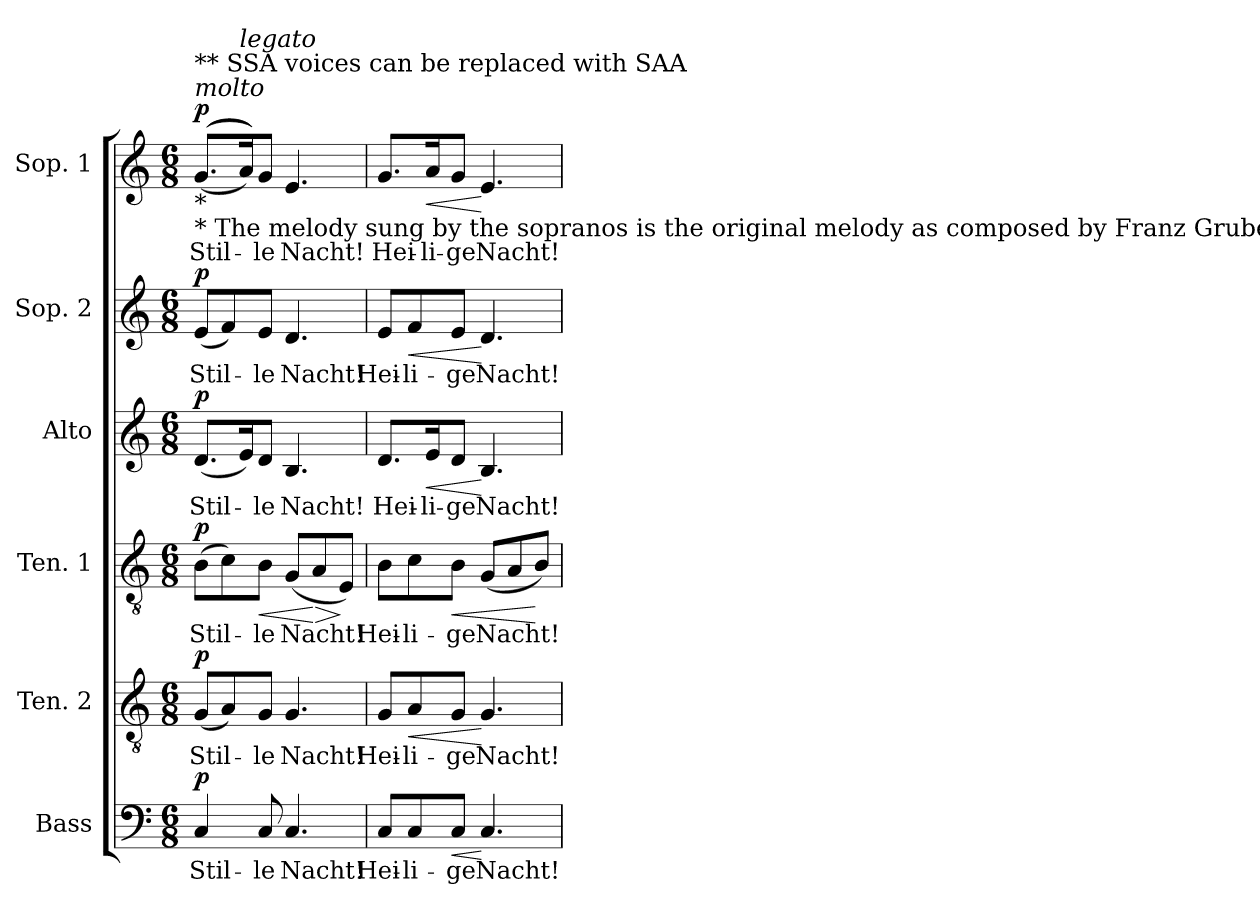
**kern	**text	**dynam	**kern	**text	**dynam	**kern	**text	**dynam	**kern	**text	**dynam	**kern	**text	**dynam	**kern	**text	**dynam
*part6	*part6	*part6	*part5	*part5	*part5	*part4	*part4	*part4	*part3	*part3	*part3	*part2	*part2	*part2	*part1	*part1	*part1
*staff6	*staff6	*staff6	*staff5	*staff5	*staff5	*staff4	*staff4	*staff4	*staff3	*staff3	*staff3	*staff2	*staff2	*staff2	*staff1	*staff1	*staff1
*I"Bass	*	*	*I"Ten. 2	*	*	*I"Ten. 1	*	*	*I"Alto	*	*	*I"Sop. 2	*	*	*I"Sop. 1	*	*
*I'Bs.	*	*	*I'T2.	*	*	*I'T1.	*	*	*I'A.	*	*	*I'S2.	*	*	*I'S1.	*	*
!!LO:PB:g=z
*clefF4	*	*	*clefGv2	*	*	*clefGv2	*	*	*clefG2	*	*	*clefG2	*	*	*clefG2	*	*
*	*	*	*ITrd7c12	*	*	*ITrd7c12	*	*	*	*	*	*	*	*	*	*	*
*k[]	*	*	*k[]	*	*	*k[]	*	*	*k[]	*	*	*k[]	*	*	*k[]	*	*
*C:	*	*	*C:	*	*	*C:	*	*	*C:	*	*	*C:	*	*	*C:	*	*
*M6/8	*	*	*M6/8	*	*	*M6/8	*	*	*M6/8	*	*	*M6/8	*	*	*M6/8	*	*
*MM23	*	*	*MM23	*	*	*MM23	*	*	*MM23	*	*	*MM23	*	*	*MM23	*	*
=1	=1	=1	=1	=1	=1	=1	=1	=1	=1	=1	=1	=1	=1	=1	=1	=1	=1
!	!LO:LY:b:color=#000000	!	!	!	!	!	!	!	!	!	!	!	!	!	!	!	!
!	!	!	!	!LO:LY:b:color=#000000	!	!	!	!	!	!	!	!	!	!	!	!	!
!	!	!	!	!	!	!	!LO:LY:b:color=#000000	!	!	!	!	!	!	!	!	!	!
!	!	!	!	!	!	!	!	!	!	!LO:LY:b:color=#000000	!	!	!	!	!	!	!
!	!	!	!	!	!	!	!	!	!	!	!	!	!LO:LY:b:color=#000000	!	!	!	!
!	!	!	!	!	!	!	!	!	!	!	!	!	!	!	!LO:TX:a:i:t=molto	!	!
!	!	!	!	!	!	!	!	!	!	!	!	!	!	!	!LO:TX:b:t=*	!	!
!	!	!	!	!	!	!	!	!	!	!	!	!	!	!	!LO:TX:b:t=* The melody sung by the sopranos is the original melody as composed by Franz Gruber	!	!
!	!	!	!	!	!	!	!	!	!	!	!	!	!	!	!LO:TX:t=** SSA voices can be replaced with SAA	!	!
!	!	!	!	!	!	!	!	!	!	!	!	!	!	!	!	!LO:LY:b:color=#000000	!
4Ci/	Stil-	p	(8GGi/L	Stil-	p	(8BBi\L	Stil-	p	(8.di/L	Stil-	p	(8ei/L	Stil-	p	(((8.gi/L	Stil-	p
.	.	.	8AAi/)	.	.	8Ci\)	.	.	.	.	.	8fi/)	.	.	.	.	.
!	!	!	!	!	!	!	!	!	!	!	!	!	!	!	!LO:TX:a:i:t=legato	!	!
.	.	.	.	.	.	.	.	.	16ei/K)	.	.	.	.	.	16ai/K)))	.	.
!	!LO:LY:b:color=#000000	!	!	!	!	!	!	!	!	!	!	!	!	!	!	!	!
!	!	!	!	!LO:LY:b:color=#000000	!	!	!	!	!	!	!	!	!	!	!	!	!
!	!	!	!	!	!	!	!LO:LY:b:color=#000000	!LO:HP:b	!	!	!	!	!	!	!	!	!
!	!	!	!	!	!	!	!	!	!	!LO:LY:b:color=#000000	!	!	!	!	!	!	!
!	!	!	!	!	!	!	!	!	!	!	!	!	!LO:LY:b:color=#000000	!	!	!	!
!	!	!	!	!	!	!	!	!	!	!	!	!	!	!	!	!LO:LY:b:color=#000000	!
8Ci/	-le	.	8GGi/J	-le	.	8BBi\J	-le	<	8di/J	-le	.	8ei/J	-le	.	8gi/J	-le	.
!	!LO:LY:b:color=#000000	!	!	!	!	!	!	!	!	!	!	!	!	!	!	!	!
!	!	!	!	!LO:LY:b:color=#000000	!	!	!	!	!	!	!	!	!	!	!	!	!
!	!	!	!	!	!	!	!LO:LY:b:color=#000000	!	!	!	!	!	!	!	!	!	!
!	!	!	!	!	!	!	!	!	!	!LO:LY:b:color=#000000	!	!	!	!	!	!	!
!	!	!	!	!	!	!	!	!	!	!	!	!	!LO:LY:b:color=#000000	!	!	!	!
!	!	!	!	!	!	!	!	!	!	!	!	!	!	!	!	!LO:LY:b:color=#000000	!
4.Ci/	Nacht!	.	4.GGi/	Nacht!	.	(8GGi/L	Nacht!	.	4.Bi/	Nacht!	.	4.di/	Nacht!	.	4.ei/	Nacht!	.
!	!	!	!	!	!	!	!	!LO:HP:n=1:b	!	!	!	!	!	!	!	!	!
.	.	.	.	.	.	8AAi/	.	[ >	.	.	.	.	.	.	.	.	.
.	.	.	.	.	.	8EEi/J)	.	]	.	.	.	.	.	.	.	.	.
=2	=2	=2	=2	=2	=2	=2	=2	=2	=2	=2	=2	=2	=2	=2	=2	=2	=2
!	!LO:LY:b:color=#000000	!	!	!	!	!	!	!	!	!	!	!	!	!	!	!	!
!	!	!	!	!LO:LY:b:color=#000000	!	!	!	!	!	!	!	!	!	!	!	!	!
!	!	!	!	!	!	!	!LO:LY:b:color=#000000	!	!	!	!	!	!	!	!	!	!
!	!	!	!	!	!	!	!	!	!	!LO:LY:b:color=#000000	!	!	!	!	!	!	!
!	!	!	!	!	!	!	!	!	!	!	!	!	!LO:LY:b:color=#000000	!	!	!	!
!	!	!	!	!	!	!	!	!	!	!	!	!	!	!	!	!LO:LY:b:color=#000000	!
8Ci/L	Hei-	.	8GGi/L	Hei-	.	8BBi\L	Hei-	.	8.di/L	Hei-	.	8ei/L	Hei-	.	8.gi/L	Hei-	.
!	!LO:LY:b:color=#000000	!	!	!	!	!	!	!	!	!	!	!	!	!	!	!	!
!	!	!	!	!LO:LY:b:color=#000000	!LO:HP:b	!	!	!	!	!	!	!	!	!	!	!	!
!	!	!	!	!	!	!	!LO:LY:b:color=#000000	!	!	!	!	!	!	!	!	!	!
!	!	!	!	!	!	!	!	!	!	!	!	!	!LO:LY:b:color=#000000	!LO:HP:b	!	!	!
8Ci/	-li-	.	8AAi/	-li-	<	8Ci\	-li-	.	.	.	.	8fi/	-li-	<	.	.	.
!	!	!	!	!	!	!	!	!	!	!LO:LY:b:color=#000000	!LO:HP:b	!	!	!	!	!	!
!	!	!	!	!	!	!	!	!	!	!	!	!	!	!	!	!LO:LY:b:color=#000000	!LO:HP:b
.	.	.	.	.	.	.	.	.	16ei/K	-li-	<	.	.	.	16ai/K	-li-	<
!	!LO:LY:b:color=#000000	!LO:HP:b	!	!	!	!	!	!	!	!	!	!	!	!	!	!	!
!	!	!	!	!LO:LY:b:color=#000000	!	!	!	!	!	!	!	!	!	!	!	!	!
!	!	!	!	!	!	!	!LO:LY:b:color=#000000	!LO:HP:b	!	!	!	!	!	!	!	!	!
!	!	!	!	!	!	!	!	!	!	!LO:LY:b:color=#000000	!	!	!	!	!	!	!
!	!	!	!	!	!	!	!	!	!	!	!	!	!LO:LY:b:color=#000000	!	!	!	!
!	!	!	!	!	!	!	!	!	!	!	!	!	!	!	!	!LO:LY:b:color=#000000	!
8Ci/J	-ge	<	8GGi/J	-ge	.	8BBi\J	-ge	<	8di/J	-ge	.	8ei/J	-ge	.	8gi/J	-ge	.
!	!LO:LY:b:color=#000000	!	!	!	!	!	!	!	!	!	!	!	!	!	!	!	!
!	!	!	!	!LO:LY:b:color=#000000	!	!	!	!	!	!	!	!	!	!	!	!	!
!	!	!	!	!	!	!	!LO:LY:b:color=#000000	!	!	!	!	!	!	!	!	!	!
!	!	!	!	!	!	!	!	!	!	!LO:LY:b:color=#000000	!	!	!	!	!	!	!
!	!	!	!	!	!	!	!	!	!	!	!	!	!LO:LY:b:color=#000000	!	!	!	!
!	!	!	!	!	!	!	!	!	!	!	!	!	!	!	!	!LO:LY:b:color=#000000	!
4.Ci/	Nacht!	[	4.GGi/	Nacht!	[	(8GGi/L	Nacht!	.	4.Bi/	Nacht!	[	4.di/	Nacht!	[	4.ei/	Nacht!	[
.	.	.	.	.	.	8AAi/	.	.	.	.	.	.	.	.	.	.	.
.	.	.	.	.	.	8BBi/J)	.	[	.	.	.	.	.	.	.	.	.
=	=	=	=	=	=	=	=	=	=	=	=	=	=	=	=	=	=
*-	*-	*-	*-	*-	*-	*-	*-	*-	*-	*-	*-	*-	*-	*-	*-	*-	*-
